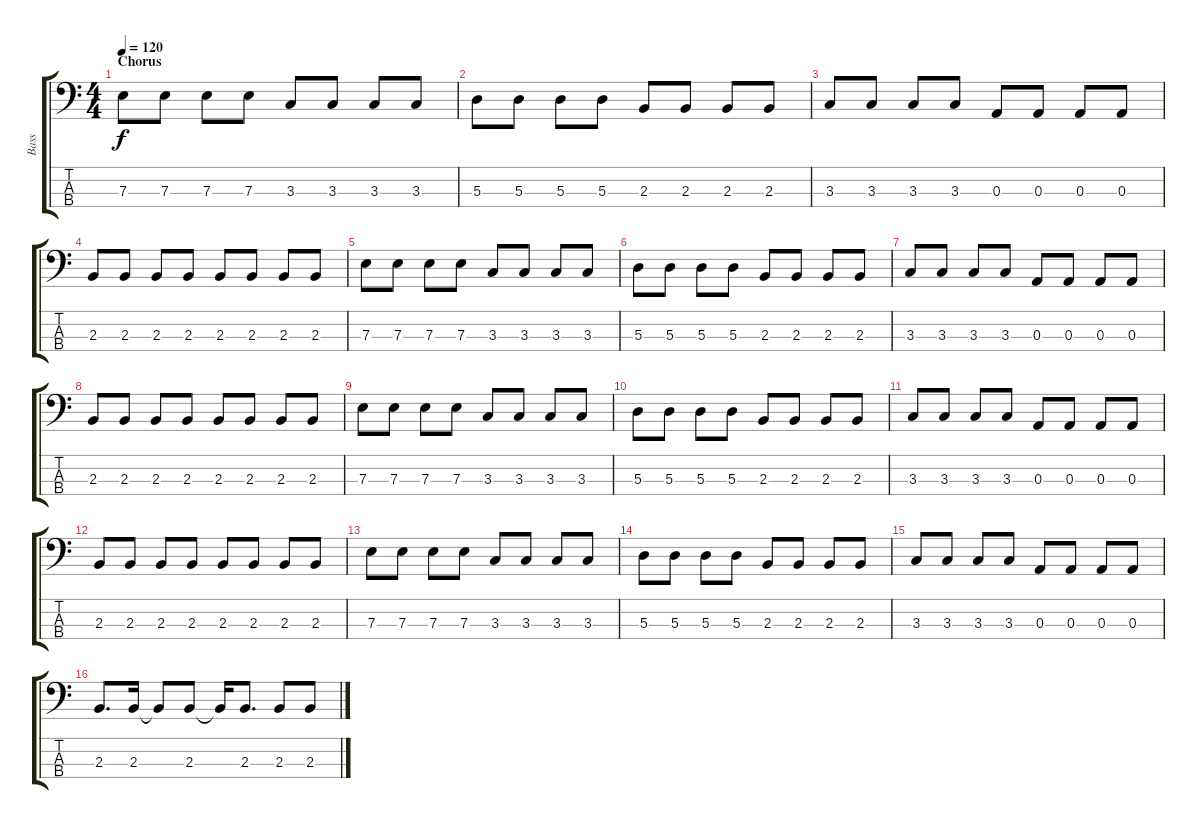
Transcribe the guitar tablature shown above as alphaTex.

\track ("Bass" "Bass") {instrument electricbassfinger}
\staff {score tabs}
\tuning (G2 D2 A1 E1) {hide}
\ts (4 4)
\section ("" "Chorus")
\tempo 120
\clef f4
\ks aminor
7.3.8{dy f} 7.3.8 7.3.8 7.3.8 3.3.8 3.3.8 3.3.8 3.3.8 |
5.3.8 5.3.8 5.3.8 5.3.8 2.3.8 2.3.8 2.3.8 2.3.8 |
3.3.8 3.3.8 3.3.8 3.3.8 0.3.8 0.3.8 0.3.8 0.3.8 |
2.3.8 2.3.8 2.3.8 2.3.8 2.3.8 2.3.8 2.3.8 2.3.8 |
7.3.8 7.3.8 7.3.8 7.3.8 3.3.8 3.3.8 3.3.8 3.3.8 |
5.3.8 5.3.8 5.3.8 5.3.8 2.3.8 2.3.8 2.3.8 2.3.8 |
3.3.8 3.3.8 3.3.8 3.3.8 0.3.8 0.3.8 0.3.8 0.3.8 |
2.3.8 2.3.8 2.3.8 2.3.8 2.3.8 2.3.8 2.3.8 2.3.8 |
7.3.8 7.3.8 7.3.8 7.3.8 3.3.8 3.3.8 3.3.8 3.3.8 |
5.3.8 5.3.8 5.3.8 5.3.8 2.3.8 2.3.8 2.3.8 2.3.8 |
3.3.8 3.3.8 3.3.8 3.3.8 0.3.8 0.3.8 0.3.8 0.3.8 |
2.3.8 2.3.8 2.3.8 2.3.8 2.3.8 2.3.8 2.3.8 2.3.8 |
7.3.8 7.3.8 7.3.8 7.3.8 3.3.8 3.3.8 3.3.8 3.3.8 |
5.3.8 5.3.8 5.3.8 5.3.8 2.3.8 2.3.8 2.3.8 2.3.8 |
3.3.8 3.3.8 3.3.8 3.3.8 0.3.8 0.3.8 0.3.8 0.3.8 |
2.3.8{d} 2.3.16 2.3{t}.8 2.3.8 2.3{t}.16 2.3.8{d} 2.3.8 2.3.8
